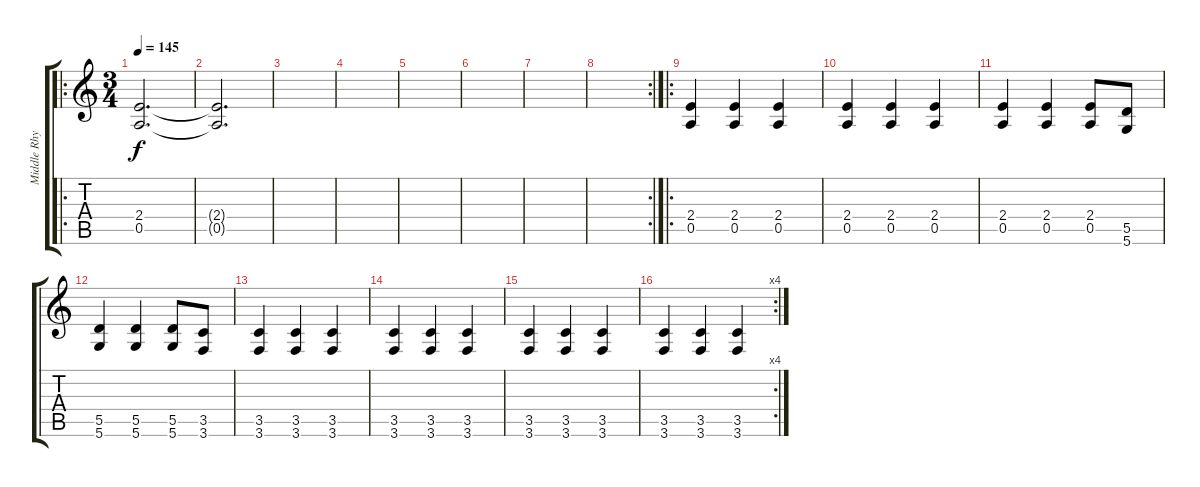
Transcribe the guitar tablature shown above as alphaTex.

\track ("Middle Rhythm" "Middle Rhy") {instrument distortionguitar}
\staff {score tabs}
\tuning (E4 B3 G3 D3 A2 D2) {hide}
\ro
\ts (3 4)
\tempo 145
\clef g2
\ks c
(2.4 0.5).2{d dy f volume 0} |
(2.4{t} 0.5{t}).2{d} |
|
|
|
|
|
\rc 2
|
\ro
(2.4 0.5).4{volume 14} (2.4 0.5).4 (2.4 0.5).4 |
(2.4 0.5).4 (2.4 0.5).4 (2.4 0.5).4 |
(2.4 0.5).4 (2.4 0.5).4 (2.4 0.5).8 (5.5 5.6).8 |
(5.5 5.6).4 (5.5 5.6).4 (5.5 5.6).8 (3.5 3.6).8 |
(3.5 3.6).4 (3.5 3.6).4 (3.5 3.6).4 |
(3.5 3.6).4 (3.5 3.6).4 (3.5 3.6).4 |
(3.5 3.6).4 (3.5 3.6).4 (3.5 3.6).4 |
\rc 4
(3.5 3.6).4 (3.5 3.6).4 (3.5 3.6).4
